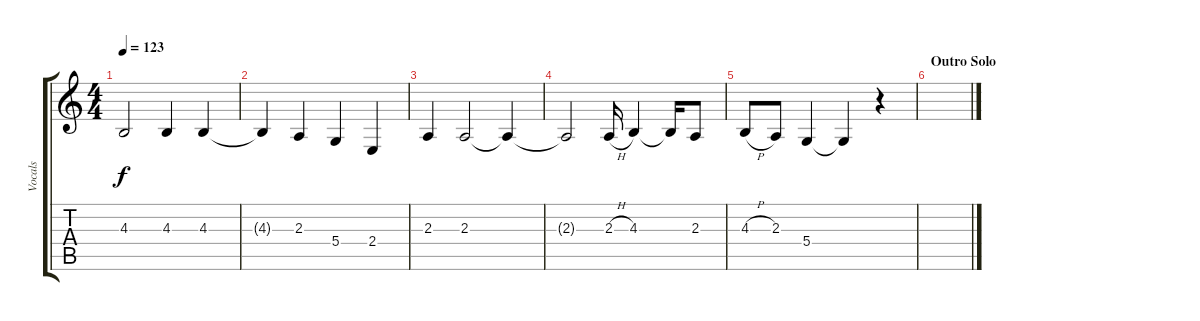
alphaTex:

\track ("Vocals" "Vocals") {instrument shanai}
\staff {score tabs}
\tuning (E4 B3 G3 D3 A2 E2) {hide}
\ts (4 4)
\tempo 123
\clef g2
\ks c
4.3.2{dy f} 4.3.4 4.3.4 |
4.3{t}.4 2.3.4 5.4.4 2.4.4 |
2.3.4 2.3.2 2.3{t}.4 |
2.3{t}.2 2.3{h}.16 4.3.4 4.3{t}.16 2.3.8 |
4.3{h}.8 2.3.8 5.4.4 5.4{t}.4 r.4 |
\section ("" "Outro Solo")
